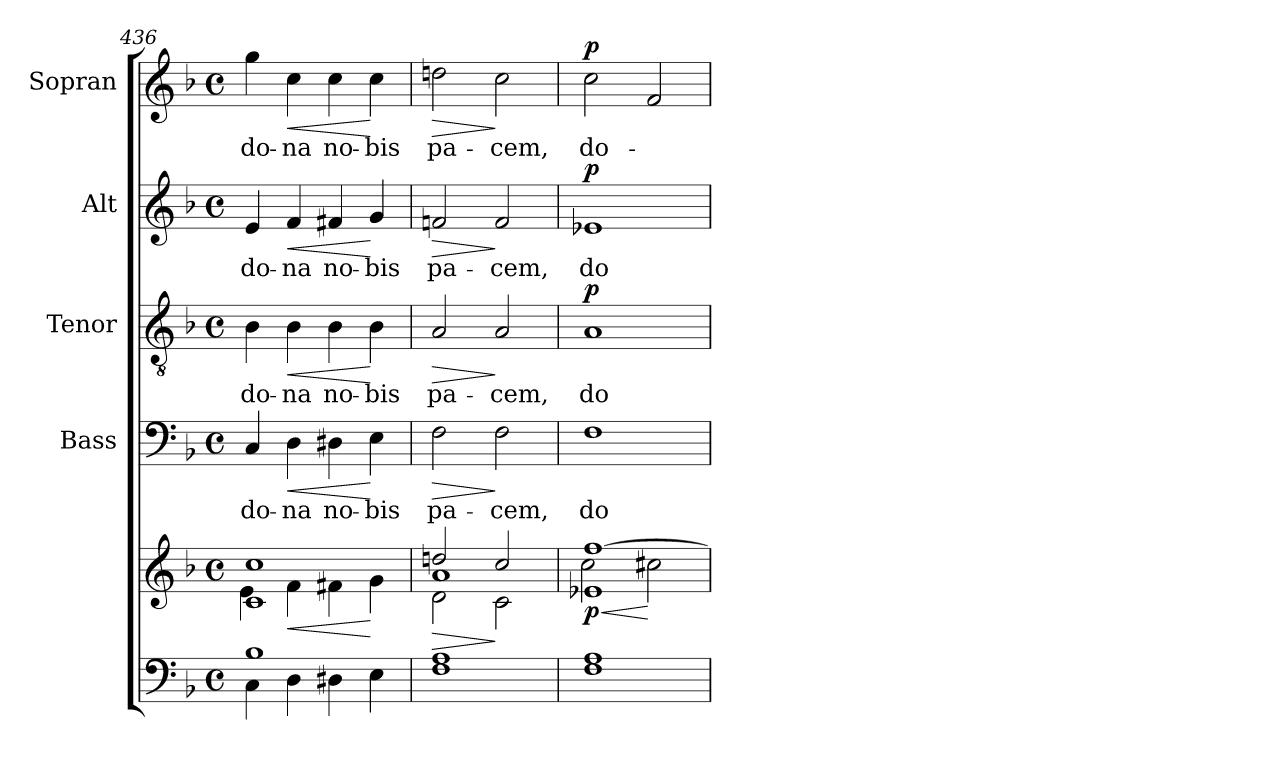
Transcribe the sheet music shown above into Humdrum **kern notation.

**kern	**kern	**dynam	**kern	**text	**dynam	**kern	**text	**dynam	**kern	**text	**dynam	**kern	**text	**dynam
*part5	*part5	*part5	*part4	*part4	*part4	*part3	*part3	*part3	*part2	*part2	*part2	*part1	*part1	*part1
*staff6	*staff5	*staff5/6	*staff4	*staff4	*staff4	*staff3	*staff3	*staff3	*staff2	*staff2	*staff2	*staff1	*staff1	*staff1
*	*	*	*I"Bass	*	*	*I"Tenor	*	*	*I"Alt	*	*	*I"Sopran	*	*
*	*	*	*I'B.	*	*	*I'T.	*	*	*I'A.	*	*	*I'S.	*	*
*clefF4	*clefG2	*	*clefF4	*	*	*clefGv2	*	*	*clefG2	*	*	*clefG2	*	*
*k[b-]	*k[b-]	*	*k[b-]	*	*	*k[b-]	*	*	*k[b-]	*	*	*k[b-]	*	*
*F:	*F:	*	*F:	*	*	*F:	*	*	*F:	*	*	*F:	*	*
*M4/4	*M4/4	*	*M4/4	*	*	*M4/4	*	*	*M4/4	*	*	*M4/4	*	*
*met(c)	*met(c)	*	*met(c)	*	*	*met(c)	*	*	*met(c)	*	*	*met(c)	*	*
=436	=436	=436	=436	=436	=436	=436	=436	=436	=436	=436	=436	=436	=436	=436
*^	*^	*	*	*	*	*	*	*	*	*	*	*	*	*
!	!	!	!	!	!	!LO:LY:b	!	!	!LO:LY:b	!	!	!LO:LY:b	!	!	!LO:LY:b	!
1B-	4C\	1c 1cc	4e\	.	4C/	do-	.	4B-\	do-	.	4e/	do-	.	4gg\	do-	.
!	!	!	!	!LO:HP:b	!	!LO:LY:b	!LO:HP:b	!	!LO:LY:b	!LO:HP:b	!	!LO:LY:b	!LO:HP:b	!	!LO:LY:b	!LO:HP:b
.	4D\	.	4f\	<	4D\	-na	<	4B-\	-na	<	4f/	-na	<	4cc\	-na	<
!	!	!	!	!	!	!LO:LY:b	!	!	!LO:LY:b	!	!	!LO:LY:b	!	!	!LO:LY:b	!
.	4D#X\	.	4f#X\	.	4D#X\	no-	.	4B-\	no-	.	4f#X/	no-	.	4cc\	no-	.
!	!	!	!	!	!	!LO:LY:b	!	!	!LO:LY:b	!	!	!LO:LY:b	!	!	!LO:LY:b	!
.	4E\	.	4g\	[	4E\	-bis	[	4B-\	-bis	[	4g/	-bis	[	4cc\	-bis	[
=437	=437	=437	=437	=437	=437	=437	=437	=437	=437	=437	=437	=437	=437	=437	=437	=437
!	!	!	!	!LO:HP:b	!	!LO:LY:b	!LO:HP:b	!	!LO:LY:b	!LO:HP:b	!	!LO:LY:b	!LO:HP:b	!	!LO:LY:b	!LO:HP:b
*	*	*	*^	*	*	*	*	*	*	*	*	*	*	*	*	*
1A	1F	2ddn/	2d\	1a	>	2F\	pa-	>	2A/	pa-	>	2fn/	pa-	>	2ddn\	pa-	>
!	!	!	!	!	!	!	!LO:LY:b	!	!	!LO:LY:b	!	!	!LO:LY:b	!	!	!LO:LY:b	!
.	.	2cc/	2c\	.	]	2F\	-cem,	]	2A/	-cem,	]	2f/	-cem,	]	2cc\	-cem,	]
=438	=438	=438	=438	=438	=438	=438	=438	=438	=438	=438	=438	=438	=438	=438	=438	=438	=438
!	!	!	!	!	!LO:HP:b	!	!LO:LY:b	!	!	!LO:LY:b	!	!	!LO:LY:b	!	!	!LO:LY:b	!
!	!	!	!	!	!LO:DY:n=1:b	!	!	!	!	!	!LO:DY:a	!	!	!LO:DY:a	!	!	!LO:DY:a
1A	1F	[>1ff	1e-X	2cc\	< p	1F	do-	.	1A	do-	p	1e-X	do-	p	2cc\	do-	p
.	.	.	.	2cc#X\	[	.	.	.	.	.	.	.	.	.	2f/	.	.
*v	*v	*	*	*	*	*	*	*	*	*	*	*	*	*	*	*	*
*	*v	*v	*v	*	*	*	*	*	*	*	*	*	*	*	*	*
=	=	=	=	=	=	=	=	=	=	=	=	=	=	=
*-	*-	*-	*-	*-	*-	*-	*-	*-	*-	*-	*-	*-	*-	*-
